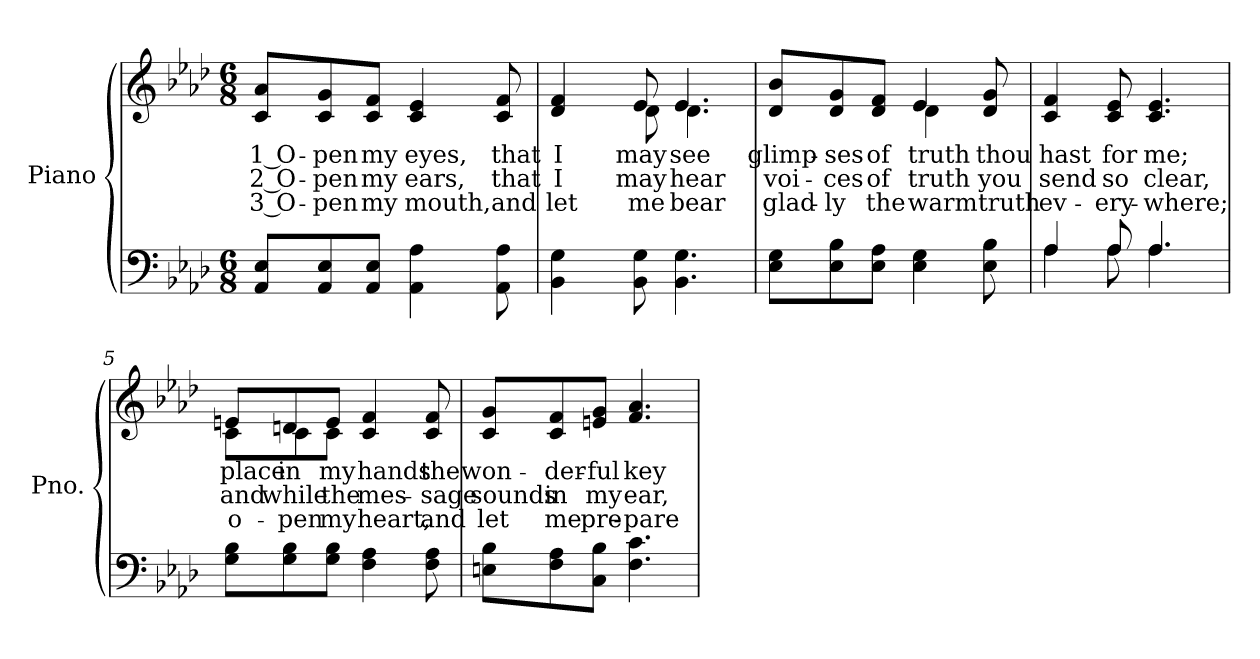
**kern	**kern	**text	**text	**text
*part2	*part1	*part1	*part1	*part1
*staff2	*staff1	*staff1	*staff1	*staff1
*I"Piano	*I"Piano	*	*	*
*I'Pno.	*I'Pno.	*	*	*
!!LO:PB:g=z
*clefF4	*clefG2	*	*	*
*k[b-e-a-d-]	*k[b-e-a-d-]	*	*	*
*A-:	*A-:	*	*	*
*M6/8	*M6/8	*	*	*
=1	=1	=1	=1	=1
!	!	!LO:LY:b:color=#000000	!LO:LY:b:color=#000000	!LO:LY:b:color=#000000
8AA-i/ 8E-i/L	8ci/ 8a-i/L	1 O-	2 O-	3 O-
!	!	!LO:LY:b:color=#000000	!LO:LY:b:color=#000000	!LO:LY:b:color=#000000
8AA-i/ 8E-i/	8ci/ 8gi/	-pen	-pen	-pen
!	!	!LO:LY:b:color=#000000	!LO:LY:b:color=#000000	!LO:LY:b:color=#000000
8AA-i/ 8E-i/J	8ci/ 8fi/J	my	my	my
!	!	!LO:LY:b:color=#000000	!LO:LY:b:color=#000000	!LO:LY:b:color=#000000
4AA-i\ 4A-i	4ci/ 4e-i	eyes,	ears,	mouth,
!	!	!LO:LY:b:color=#000000	!LO:LY:b:color=#000000	!LO:LY:b:color=#000000
8AA-i\ 8A-i	8ci/ 8fi	that	that	and
=2	=2	=2	=2	=2
!	!	!LO:LY:b:color=#000000	!LO:LY:b:color=#000000	!LO:LY:b:color=#000000
*	*^	*	*	*
4BB-i\ 4Gi	4d-i/ 4fi	8ryy	I	I	let
.	.	8ryy	.	.	.
!	!	!	!LO:LY:b:color=#000000	!LO:LY:b:color=#000000	!LO:LY:b:color=#000000
8BB-i\ 8Gi	8e-i/	8d-i\	may	may	me
!	!	!	!LO:LY:b:color=#000000	!LO:LY:b:color=#000000	!LO:LY:b:color=#000000
4.BB-i\ 4.Gi	4.e-i/	4.d-i\	see	hear	bear
=3	=3	=3	=3	=3	=3
!	!	!	!LO:LY:b:color=#000000	!LO:LY:b:color=#000000	!LO:LY:b:color=#000000
8E-i\ 8Gi\L	8d-i/ 8b-i/L	4.ryy	glimp-	voi-	glad-
!	!	!	!LO:LY:b:color=#000000	!LO:LY:b:color=#000000	!LO:LY:b:color=#000000
8E-i\ 8B-i\	8d-i/ 8gi/	.	-ses	-ces	-ly
!	!	!	!LO:LY:b:color=#000000	!LO:LY:b:color=#000000	!LO:LY:b:color=#000000
8E-i\ 8A-i\J	8d-i/ 8fi/J	.	of	of	the
!	!	!	!LO:LY:b:color=#000000	!LO:LY:b:color=#000000	!LO:LY:b:color=#000000
4E-i\ 4Gi	4e-i/	4d-i\	truth	truth	warm
!	!	!	!LO:LY:b:color=#000000	!LO:LY:b:color=#000000	!LO:LY:b:color=#000000
8E-i\ 8B-i	8d-i/ 8gi	8ryy	thou	you	truth
*	*v	*v	*	*	*
=4	=4	=4	=4	=4
*^	*	*	*	*
*	*	*^	*	*	*
!	!	!	!	!LO:LY:b:color=#000000	!LO:LY:b:color=#000000	!LO:LY:b:color=#000000
*	*	*v	*v	*	*	*
4A-i/	4A-i\	4ci/ 4fi	hast	send	ev-
!	!	!	!LO:LY:b:color=#000000	!LO:LY:b:color=#000000	!LO:LY:b:color=#000000
8A-i/	8A-i\	8ci/ 8e-i	for	so	-ery-
!	!	!	!LO:LY:b:color=#000000	!LO:LY:b:color=#000000	!LO:LY:b:color=#000000
4.A-i/	4.A-i\	4.ci/ 4.e-i	me;	clear,	-where;
*v	*v	*	*	*	*
!!LO:LB:g=z
=5	=5	=5	=5	=5
*^	*	*	*	*
!	!	!	!LO:LY:b:color=#000000	!LO:LY:b:color=#000000	!LO:LY:b:color=#000000
*v	*v	*^	*	*	*
8Gi\ 8B-i\L	8eni/L	8ci\L	place	and	o-
!	!	!	!LO:LY:b:color=#000000	!LO:LY:b:color=#000000	!LO:LY:b:color=#000000
8Gi\ 8B-i\	8dni/	8ci\	in	while	-pen
!	!	!	!LO:LY:b:color=#000000	!LO:LY:b:color=#000000	!LO:LY:b:color=#000000
8Gi\ 8B-i\J	8ei/J	8ci\J	my	the	my
!	!	!	!LO:LY:b:color=#000000	!LO:LY:b:color=#000000	!LO:LY:b:color=#000000
4Fi\ 4A-i	4ci/ 4fi	4.ryy	hands	mes-	heart,
!	!	!	!LO:LY:b:color=#000000	!LO:LY:b:color=#000000	!LO:LY:b:color=#000000
8Fi\ 8A-i	8ci/ 8fi	.	the	-sage	and
*	*v	*v	*	*	*
=6	=6	=6	=6	=6
!	!	!LO:LY:b:color=#000000	!LO:LY:b:color=#000000	!LO:LY:b:color=#000000
8Eni\ 8B-i\L	8ci/ 8gi/L	won-	sounds	let
!	!	!LO:LY:b:color=#000000	!LO:LY:b:color=#000000	!LO:LY:b:color=#000000
8Fi\ 8A-i\	8ci/ 8fi/	-der-	in	me
!	!	!LO:LY:b:color=#000000	!LO:LY:b:color=#000000	!LO:LY:b:color=#000000
8Ci\ 8B-i\J	8eni/ 8gi/J	-ful	my	pre-
!	!	!LO:LY:b:color=#000000	!LO:LY:b:color=#000000	!LO:LY:b:color=#000000
4.Fi\ 4.ci	4.fi/ 4.a-i	key	ear,	-pare
=	=	=	=	=
*-	*-	*-	*-	*-
